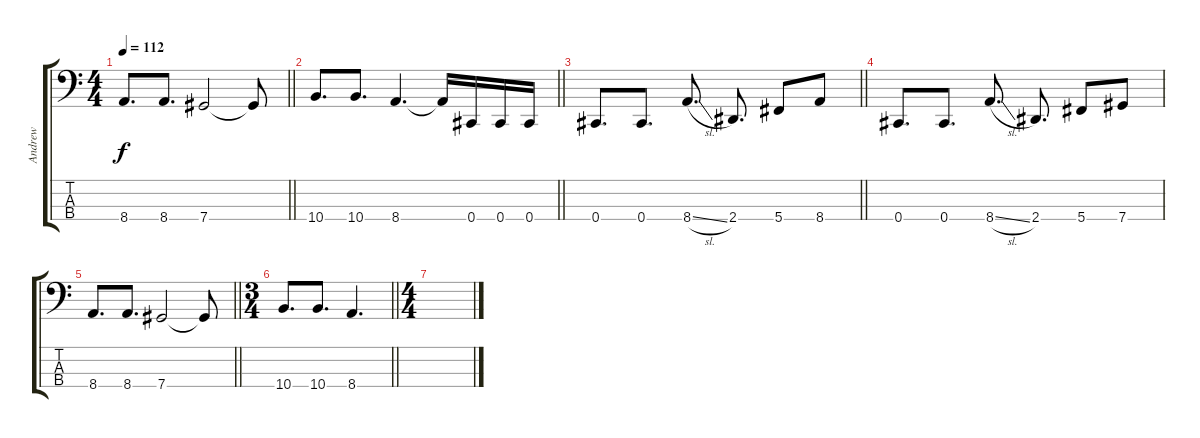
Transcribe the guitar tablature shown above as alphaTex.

\track ("Andrew" "Andrew") {instrument electricbasspick}
\staff {score tabs}
\tuning (Gb2 Db2 Ab1 Db1) {hide}
\ts (4 4)
\tempo 112
\clef f4
\barLineRight lightlight
\ks c
8.4.8{d dy f} 8.4.8{d} 7.4.2 7.4{t}.8 |
\barLineRight lightlight
10.4.8{d} 10.4.8{d} 8.4.4{d} 8.4{t}.16 0.4.16 0.4.16 0.4.16 |
\barLineRight lightlight
0.4.8{d} 0.4.8{d} 8.4{sl}.8{d} 2.4.8{d} 5.4.8 8.4.8 |
0.4.8{d} 0.4.8{d} 8.4{sl}.8{d} 2.4.8{d} 5.4.8 7.4.8 |
\barLineRight lightlight
8.4.8{d} 8.4.8{d} 7.4.2 7.4{t}.8 |
\ts (3 4)
\barLineRight lightlight
10.4.8{d} 10.4.8{d} 8.4.4{d} |
\ts (4 4)
